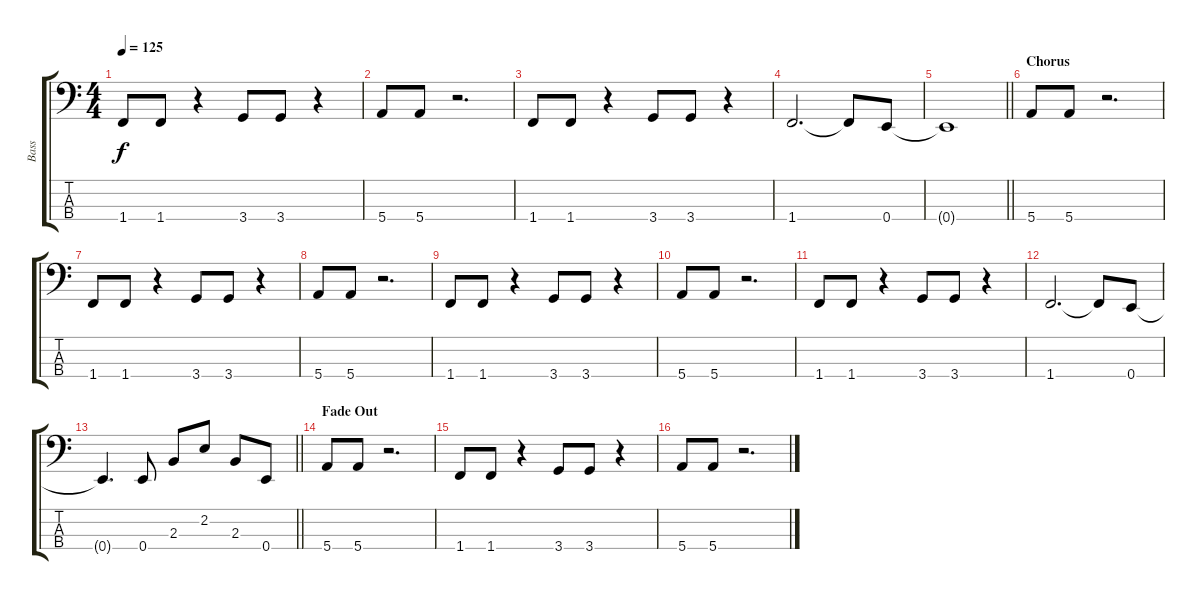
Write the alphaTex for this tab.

\track ("Bass" "Bass") {instrument electricbassfinger}
\staff {score tabs}
\tuning (G2 D2 A1 E1) {hide}
\ts (4 4)
\tempo 125
\clef f4
\ks c
1.4.8{dy f} 1.4.8 r.4 3.4.8 3.4.8 r.4 |
5.4.8 5.4.8 r.2{d} |
1.4.8 1.4.8 r.4 3.4.8 3.4.8 r.4 |
1.4.2{d} 1.4{t}.8 0.4.8 |
\barLineRight lightlight
0.4{t}.1 |
\section ("" "Chorus")
5.4.8 5.4.8 r.2{d} |
1.4.8 1.4.8 r.4 3.4.8 3.4.8 r.4 |
5.4.8 5.4.8 r.2{d} |
1.4.8 1.4.8 r.4 3.4.8 3.4.8 r.4 |
5.4.8 5.4.8 r.2{d} |
1.4.8 1.4.8 r.4 3.4.8 3.4.8 r.4 |
1.4.2{d} 1.4{t}.8 0.4.8 |
\barLineRight lightlight
0.4{t}.4{d} 0.4.8 2.3.8 2.2.8 2.3.8 0.4.8 |
\section ("" "Fade Out")
5.4.8 5.4.8 r.2{d} |
1.4.8 1.4.8 r.4 3.4.8 3.4.8 r.4 |
5.4.8 5.4.8 r.2{d}
